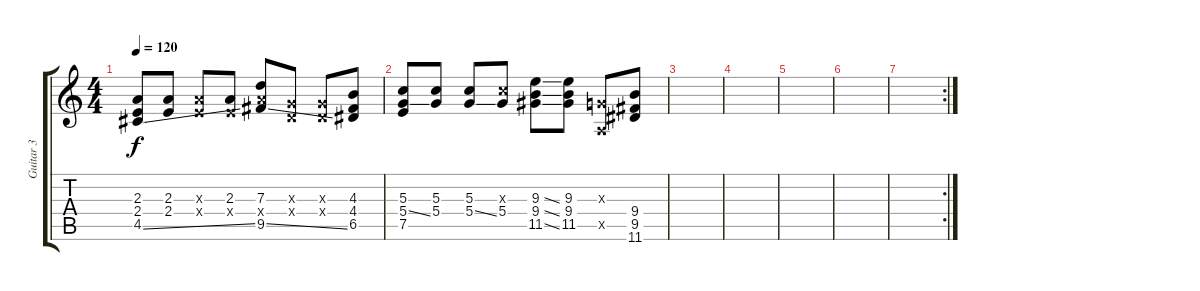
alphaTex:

\track ("Guitar 3" "Guitar 3") {instrument acousticguitarnylon}
\staff {score tabs}
\tuning (E4 B3 G3 D3 A2 E2) {hide}
\ts (4 4)
\tempo 120
\clef g2
\ks c
(2.3 2.4 4.5{ss}).8{dy f} (2.3 2.4).8 (2.3{x} 2.4{x}).8 (2.3 2.4{x}).8 (7.3 7.4{x} 9.5{ss}).8 (0.3{x} 0.4{x}).8 (0.3{x} 0.4{x}).8 (4.3 4.4 6.5).8 |
(5.3 5.4{ss} 7.5).8 (5.3 5.4).8 (5.3 5.4{ss}).8 (5.3{x} 5.4).8 (9.3{ss} 9.4{ss} 11.5{ss}).8 (9.3 9.4 11.5).8 (0.3{x} 0.5{x}).8 (9.4 9.5 11.6).8 |
|
|
|
|
\rc 2
